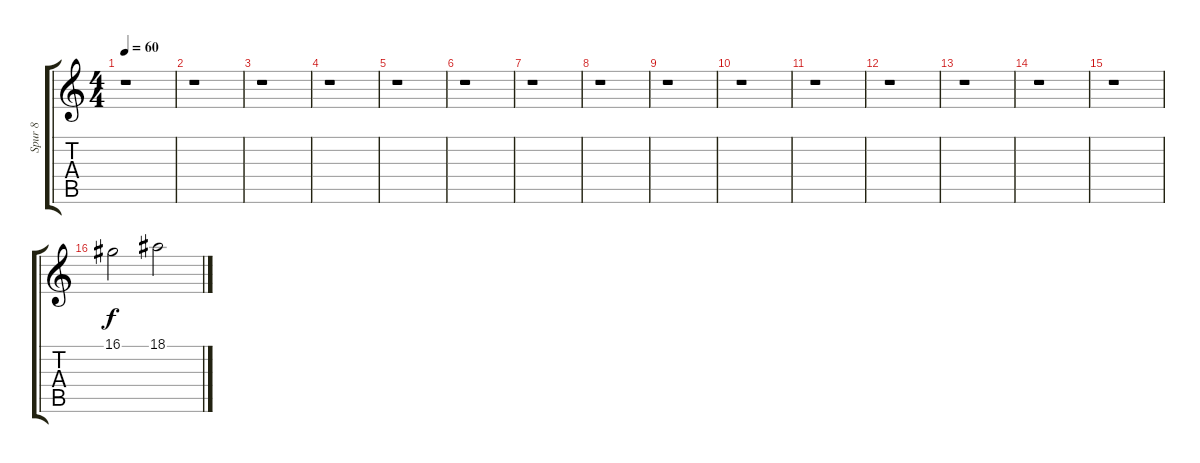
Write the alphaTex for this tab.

\track ("Spur 8" "Spur 8") {instrument pad7halo}
\staff {score tabs}
\tuning (E4 B3 G3 D3 A2 E2) {hide}
\ts (4 4)
\tempo 60
\clef g2
\ks c
r.1{dy f} |
r.1 |
r.1 |
r.1 |
r.1 |
r.1 |
r.1 |
r.1 |
r.1 |
r.1 |
r.1 |
r.1 |
r.1 |
r.1 |
r.1 |
16.1.2 18.1.2
